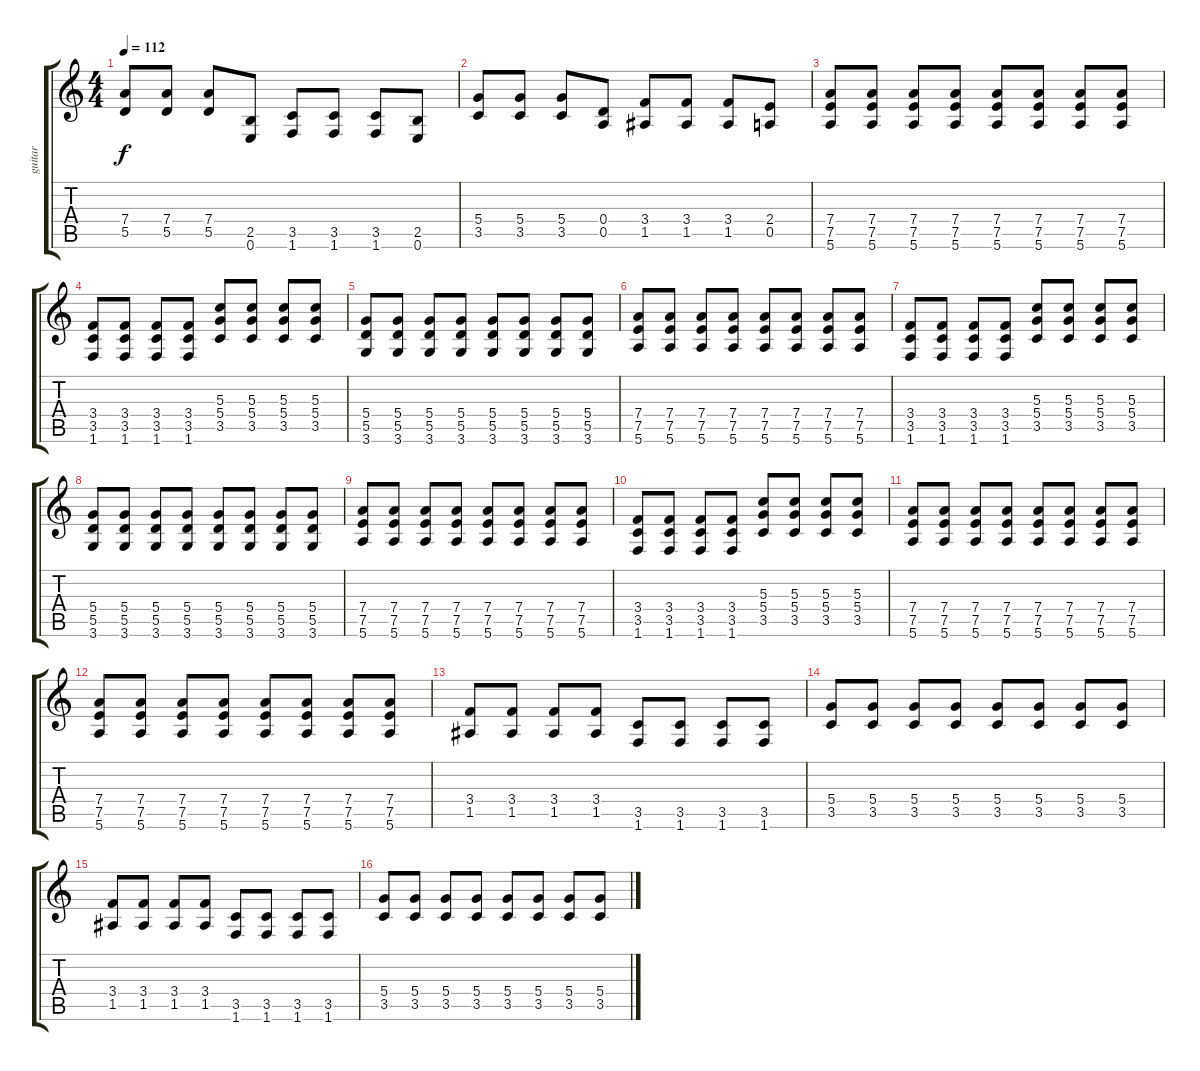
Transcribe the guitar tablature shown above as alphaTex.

\track ("guitar" "guitar") {instrument overdrivenguitar}
\staff {score tabs}
\tuning (E4 B3 G3 D3 A2 E2) {hide}
\ts (4 4)
\tempo 112
\clef g2
\ks c
(7.4 5.5).8{dy f} (7.4 5.5).8 (7.4 5.5).8 (2.5 0.6).8 (3.5 1.6).8 (3.5 1.6).8 (3.5 1.6).8 (2.5 0.6).8 |
(5.4 3.5).8 (5.4 3.5).8 (5.4 3.5).8 (0.4 0.5).8 (3.4 1.5).8 (3.4 1.5).8 (3.4 1.5).8 (2.4 0.5).8 |
(7.4 7.5 5.6).8 (7.4 7.5 5.6).8 (7.4 7.5 5.6).8 (7.4 7.5 5.6).8 (7.4 7.5 5.6).8 (7.4 7.5 5.6).8 (7.4 7.5 5.6).8 (7.4 7.5 5.6).8 |
(3.4 3.5 1.6).8 (3.4 3.5 1.6).8 (3.4 3.5 1.6).8 (3.4 3.5 1.6).8 (5.3 5.4 3.5).8 (5.3 5.4 3.5).8 (5.3 5.4 3.5).8 (5.3 5.4 3.5).8 |
(5.4 5.5 3.6).8 (5.4 5.5 3.6).8 (5.4 5.5 3.6).8 (5.4 5.5 3.6).8 (5.4 5.5 3.6).8 (5.4 5.5 3.6).8 (5.4 5.5 3.6).8 (5.4 5.5 3.6).8 |
(7.4 7.5 5.6).8 (7.4 7.5 5.6).8 (7.4 7.5 5.6).8 (7.4 7.5 5.6).8 (7.4 7.5 5.6).8 (7.4 7.5 5.6).8 (7.4 7.5 5.6).8 (7.4 7.5 5.6).8 |
(3.4 3.5 1.6).8 (3.4 3.5 1.6).8 (3.4 3.5 1.6).8 (3.4 3.5 1.6).8 (5.3 5.4 3.5).8 (5.3 5.4 3.5).8 (5.3 5.4 3.5).8 (5.3 5.4 3.5).8 |
(5.4 5.5 3.6).8 (5.4 5.5 3.6).8 (5.4 5.5 3.6).8 (5.4 5.5 3.6).8 (5.4 5.5 3.6).8 (5.4 5.5 3.6).8 (5.4 5.5 3.6).8 (5.4 5.5 3.6).8 |
(7.4 7.5 5.6).8 (7.4 7.5 5.6).8 (7.4 7.5 5.6).8 (7.4 7.5 5.6).8 (7.4 7.5 5.6).8 (7.4 7.5 5.6).8 (7.4 7.5 5.6).8 (7.4 7.5 5.6).8 |
(3.4 3.5 1.6).8 (3.4 3.5 1.6).8 (3.4 3.5 1.6).8 (3.4 3.5 1.6).8 (5.3 5.4 3.5).8 (5.3 5.4 3.5).8 (5.3 5.4 3.5).8 (5.3 5.4 3.5).8 |
(7.4 7.5 5.6).8 (7.4 7.5 5.6).8 (7.4 7.5 5.6).8 (7.4 7.5 5.6).8 (7.4 7.5 5.6).8 (7.4 7.5 5.6).8 (7.4 7.5 5.6).8 (7.4 7.5 5.6).8 |
(7.4 7.5 5.6).8 (7.4 7.5 5.6).8 (7.4 7.5 5.6).8 (7.4 7.5 5.6).8 (7.4 7.5 5.6).8 (7.4 7.5 5.6).8 (7.4 7.5 5.6).8 (7.4 7.5 5.6).8 |
(3.4 1.5).8 (3.4 1.5).8 (3.4 1.5).8 (3.4 1.5).8 (3.5 1.6).8 (3.5 1.6).8 (3.5 1.6).8 (3.5 1.6).8 |
(5.4 3.5).8 (5.4 3.5).8 (5.4 3.5).8 (5.4 3.5).8 (5.4 3.5).8 (5.4 3.5).8 (5.4 3.5).8 (5.4 3.5).8 |
(3.4 1.5).8 (3.4 1.5).8 (3.4 1.5).8 (3.4 1.5).8 (3.5 1.6).8 (3.5 1.6).8 (3.5 1.6).8 (3.5 1.6).8 |
(5.4 3.5).8 (5.4 3.5).8 (5.4 3.5).8 (5.4 3.5).8 (5.4 3.5).8 (5.4 3.5).8 (5.4 3.5).8 (5.4 3.5).8
